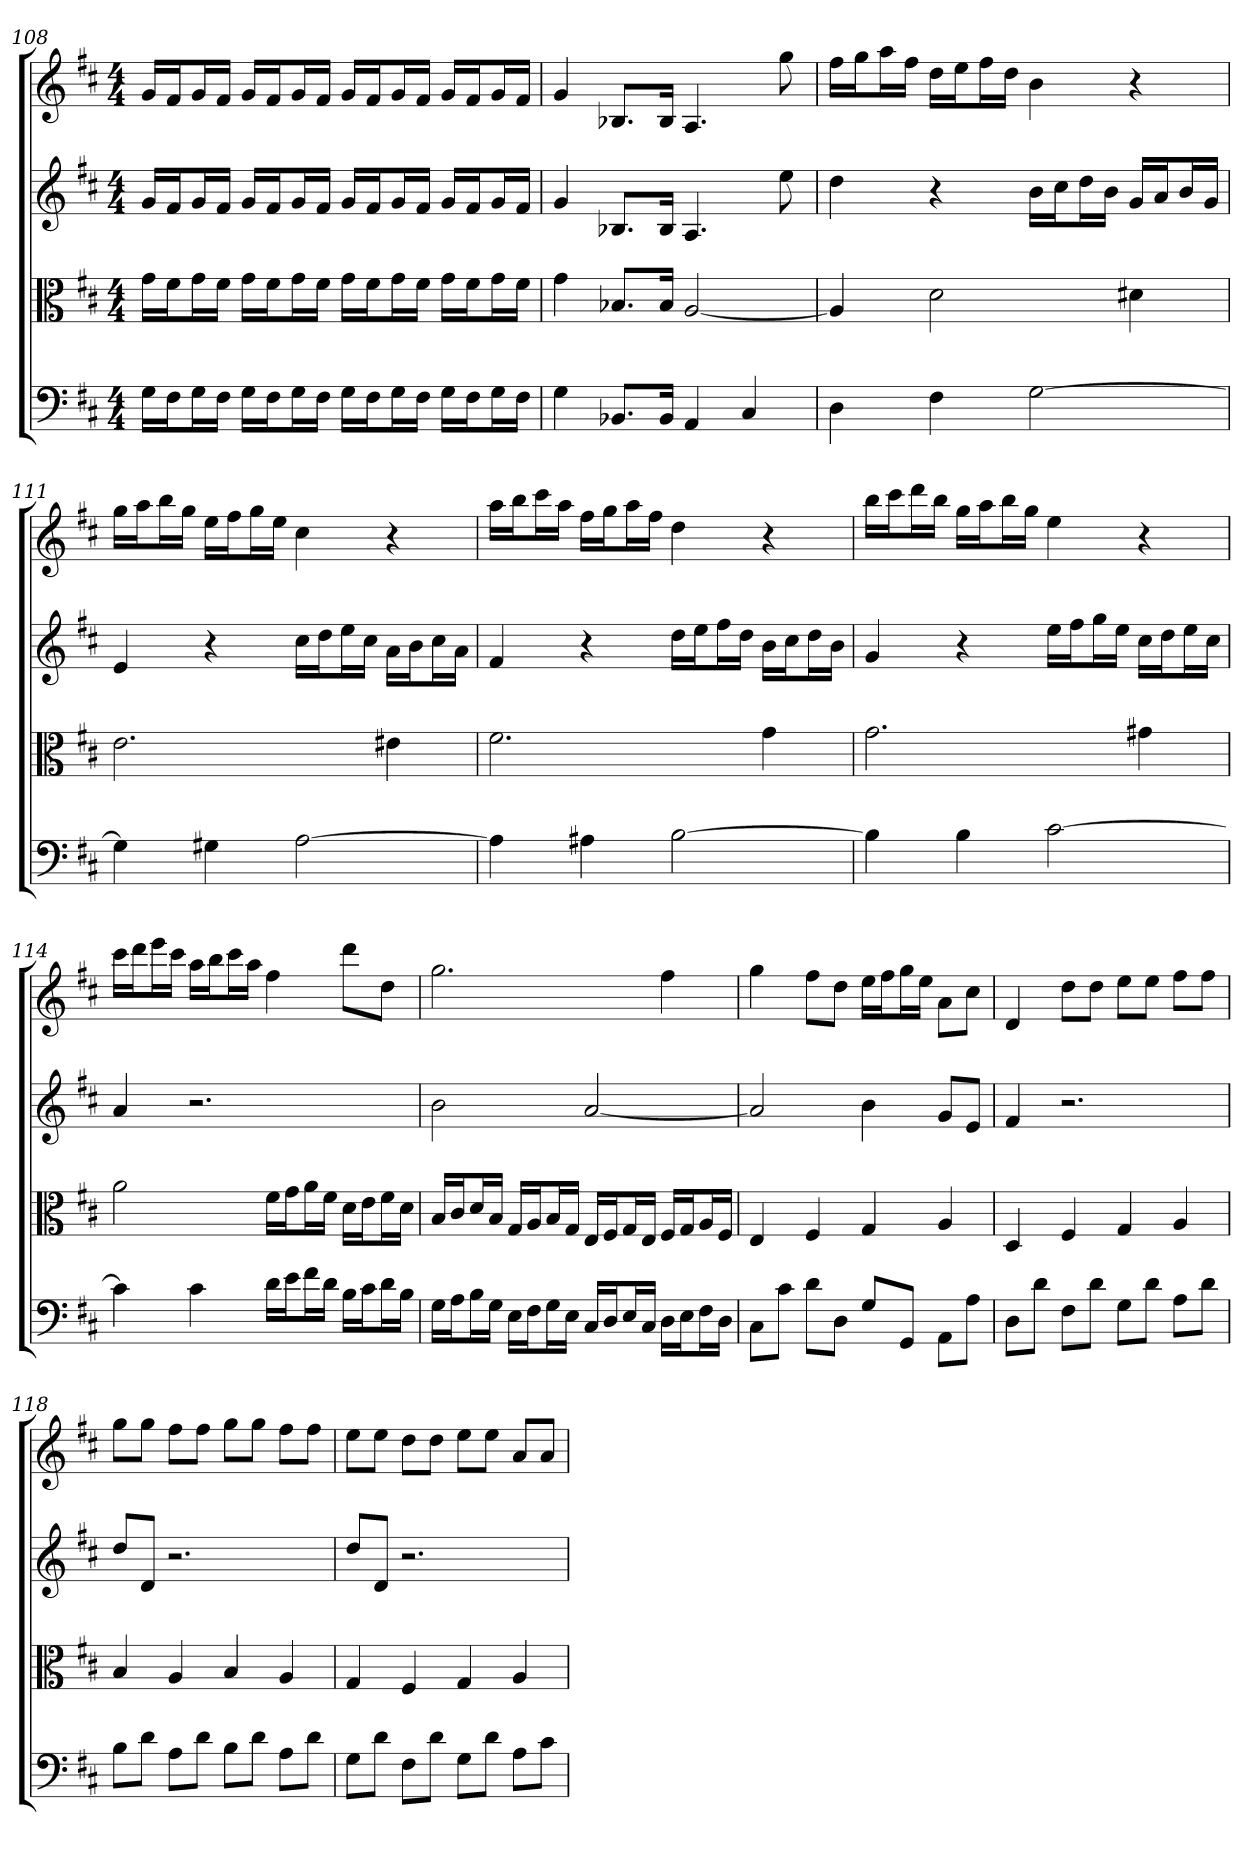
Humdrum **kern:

**kern	**kern	**kern	**kern
*part4	*part3	*part2	*part1
*staff4	*staff3	*staff2	*staff1
*clefF4	*clefC3	*	*
*k[f#c#]	*k[f#c#]	*k[f#c#]	*k[f#c#]
*D:	*D:	*D:	*D:
*M4/4	*M4/4	*M4/4	*M4/4
=108	=108	=108	=108
16G\LL	16g\LL	16gLL	16gLL
16F#\J	16f#\J	16f#J	16f#J
16G\L	16g\L	16gL	16gL
16F#\JJ	16f#\JJ	16f#JJ	16f#JJ
16G\LL	16g\LL	16gLL	16gLL
16F#\J	16f#\J	16f#J	16f#J
16G\L	16g\L	16gL	16gL
16F#\JJ	16f#\JJ	16f#JJ	16f#JJ
16G\LL	16g\LL	16gLL	16gLL
16F#\J	16f#\J	16f#J	16f#J
16G\L	16g\L	16gL	16gL
16F#\JJ	16f#\JJ	16f#JJ	16f#JJ
16G\LL	16g\LL	16gLL	16gLL
16F#\J	16f#\J	16f#J	16f#J
16G\L	16g\L	16gL	16gL
16F#\JJ	16f#\JJ	16f#JJ	16f#JJ
=109	=109	=109	=109
4G	4g	4g	4g
8.BB-X/L	8.B-X/L	8.B-XL	8.B-XL
16BB-/Jk	16B-/Jk	16B-Jk	16B-Jk
4AA	[2A	4.A	4.A
4C#	.	.	.
.	.	8ee	8gg
=110	=110	=110	=110
4D	4A]	4dd	16ff#LL
.	.	.	16ggJ
.	.	.	16aaL
.	.	.	16ff#JJ
4F#	2d	4r	16ddLL
.	.	.	16eeJ
.	.	.	16ff#L
.	.	.	16ddJJ
[2G	.	16bLL	4b
.	.	16cc#J	.
.	.	16ddL	.
.	.	16bJJ	.
.	4d#X	16gLL	4r
.	.	16aJ	.
.	.	16bL	.
.	.	16gJJ	.
=111	=111	=111	=111
4G]	2.e	4e	16ggLL
.	.	.	16aaJ
.	.	.	16bbL
.	.	.	16ggJJ
4G#X	.	4r	16eeLL
.	.	.	16ff#J
.	.	.	16ggL
.	.	.	16eeJJ
[2A	.	16cc#LL	4cc#
.	.	16ddJ	.
.	.	16eeL	.
.	.	16cc#JJ	.
.	4e#X	16aLL	4r
.	.	16bJ	.
.	.	16cc#L	.
.	.	16aJJ	.
=112	=112	=112	=112
4A]	2.f#	4f#	16aaLL
.	.	.	16bbJ
.	.	.	16ccc#L
.	.	.	16aaJJ
4A#X	.	4r	16ff#LL
.	.	.	16ggJ
.	.	.	16aaL
.	.	.	16ff#JJ
[2B	.	16ddLL	4dd
.	.	16eeJ	.
.	.	16ff#L	.
.	.	16ddJJ	.
.	4g	16bLL	4r
.	.	16cc#J	.
.	.	16ddL	.
.	.	16bJJ	.
=113	=113	=113	=113
4B]	2.g	4g	16bbLL
.	.	.	16ccc#J
.	.	.	16dddL
.	.	.	16bbJJ
4B	.	4r	16ggLL
.	.	.	16aaJ
.	.	.	16bbL
.	.	.	16ggJJ
[2c#	.	16eeLL	4ee
.	.	16ff#J	.
.	.	16ggL	.
.	.	16eeJJ	.
.	4g#X	16cc#LL	4r
.	.	16ddJ	.
.	.	16eeL	.
.	.	16cc#JJ	.
=114	=114	=114	=114
4c#]	2a	4a	16ccc#LL
.	.	.	16dddJ
.	.	.	16eeeL
.	.	.	16ccc#JJ
4c#	.	2.r	16aaLL
.	.	.	16bbJ
.	.	.	16ccc#L
.	.	.	16aaJJ
16d\LL	16f#\LL	.	4ff#
16e\J	16g\J	.	.
16f#\L	16a\L	.	.
16d\JJ	16f#\JJ	.	.
16B\LL	16d\LL	.	8dddL
16c#\J	16e\J	.	.
16d\L	16f#\L	.	8ddJ
16B\JJ	16d\JJ	.	.
=115	=115	=115	=115
16G\LL	16B/LL	2b	2.gg
16A\J	16c#/J	.	.
16B\L	16d/L	.	.
16G\JJ	16B/JJ	.	.
16E\LL	16G/LL	.	.
16F#\J	16A/J	.	.
16G\L	16B/L	.	.
16E\JJ	16G/JJ	.	.
16C#/LL	16E/LL	[2a	.
16D/J	16F#/J	.	.
16E/L	16G/L	.	.
16C#/JJ	16E/JJ	.	.
16D\LL	16F#/LL	.	4ff#
16E\J	16G/J	.	.
16F#\L	16A/L	.	.
16D\JJ	16F#/JJ	.	.
=116	=116	=116	=116
8C#\L	4E	2a]	4gg
8c#\J	.	.	.
8d\L	4F#	.	8ff#L
8D\J	.	.	8ddJ
8G/L	4G	4b	16eeLL
.	.	.	16ff#J
8GG/J	.	.	16ggL
.	.	.	16eeJJ
8AA\L	4A	8gL	8aL
8A\J	.	8eJ	8cc#J
=117	=117	=117	=117
8D\L	4D	4f#	4d
8d\J	.	.	.
8F#\L	4F#	2.r	8ddL
8d\J	.	.	8ddJ
8G\L	4G	.	8eeL
8d\J	.	.	8eeJ
8A\L	4A	.	8ff#L
8d\J	.	.	8ff#J
=118	=118	=118	=118
8B\L	4B	8ddL	8ggL
8d\J	.	8dJ	8ggJ
8A\L	4A	2.r	8ff#L
8d\J	.	.	8ff#J
8B\L	4B	.	8ggL
8d\J	.	.	8ggJ
8A\L	4A	.	8ff#L
8d\J	.	.	8ff#J
=119	=119	=119	=119
8G\L	4G	8ddL	8eeL
8d\J	.	8dJ	8eeJ
8F#\L	4F#	2.r	8ddL
8d\J	.	.	8ddJ
8G\L	4G	.	8eeL
8d\J	.	.	8eeJ
8A\L	4A	.	8aL
8c#\J	.	.	8aJ
=	=	=	=
*-	*-	*-	*-
